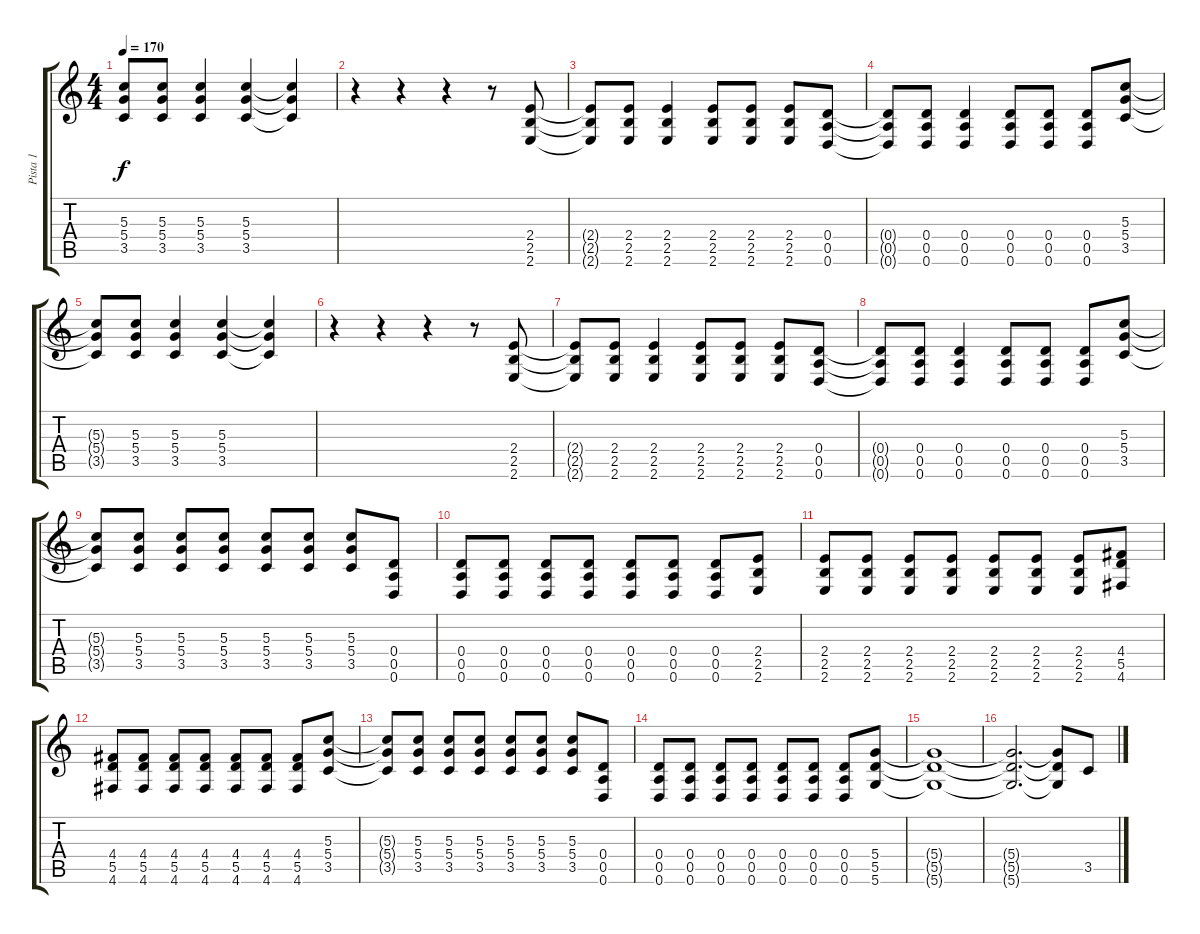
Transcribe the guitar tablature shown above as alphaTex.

\track ("Pista 1" "Pista 1") {instrument distortionguitar}
\staff {score tabs}
\tuning (E4 B3 G3 D3 A2 D2) {hide}
\ts (4 4)
\tempo 170
\clef g2
\ks c
(5.3{t} 5.4{t} 3.5{t}).8{dy f} (5.3 5.4 3.5).8 (5.3 5.4 3.5).4 (5.3 5.4 3.5).4 (5.3{t} 5.4{t} 3.5{t}).4 |
r.4 r.4 r.4 r.8 (2.4 2.5 2.6).8 |
(2.4{t} 2.5{t} 2.6{t}).8 (2.4 2.5 2.6).8 (2.4 2.5 2.6).4 (2.4 2.5 2.6).8 (2.4 2.5 2.6).8 (2.4 2.5 2.6).8 (0.4 0.5 0.6).8 |
(0.4{t} 0.5{t} 0.6{t}).8 (0.4 0.5 0.6).8 (0.4 0.5 0.6).4 (0.4 0.5 0.6).8 (0.4 0.5 0.6).8 (0.4 0.5 0.6).8 (5.3 5.4 3.5).8 |
(5.3{t} 5.4{t} 3.5{t}).8 (5.3 5.4 3.5).8 (5.3 5.4 3.5).4 (5.3 5.4 3.5).4 (5.3{t} 5.4{t} 3.5{t}).4 |
r.4 r.4 r.4 r.8 (2.4 2.5 2.6).8 |
(2.4{t} 2.5{t} 2.6{t}).8 (2.4 2.5 2.6).8 (2.4 2.5 2.6).4 (2.4 2.5 2.6).8 (2.4 2.5 2.6).8 (2.4 2.5 2.6).8 (0.4 0.5 0.6).8 |
(0.4{t} 0.5{t} 0.6{t}).8 (0.4 0.5 0.6).8 (0.4 0.5 0.6).4 (0.4 0.5 0.6).8 (0.4 0.5 0.6).8 (0.4 0.5 0.6).8 (5.3 5.4 3.5).8 |
(5.3{t} 5.4{t} 3.5{t}).8 (5.3 5.4 3.5).8 (5.3 5.4 3.5).8 (5.3 5.4 3.5).8 (5.3 5.4 3.5).8 (5.3 5.4 3.5).8 (5.3 5.4 3.5).8 (0.4 0.5 0.6).8 |
(0.4 0.5 0.6).8 (0.4 0.5 0.6).8 (0.4 0.5 0.6).8 (0.4 0.5 0.6).8 (0.4 0.5 0.6).8 (0.4 0.5 0.6).8 (0.4 0.5 0.6).8 (2.4 2.5 2.6).8 |
(2.4 2.5 2.6).8 (2.4 2.5 2.6).8 (2.4 2.5 2.6).8 (2.4 2.5 2.6).8 (2.4 2.5 2.6).8 (2.4 2.5 2.6).8 (2.4 2.5 2.6).8 (4.4 5.5 4.6).8 |
(4.4 5.5 4.6).8 (4.4 5.5 4.6).8 (4.4 5.5 4.6).8 (4.4 5.5 4.6).8 (4.4 5.5 4.6).8 (4.4 5.5 4.6).8 (4.4 5.5 4.6).8 (5.3 5.4 3.5).8 |
(5.3{t} 5.4{t} 3.5{t}).8 (5.3 5.4 3.5).8 (5.3 5.4 3.5).8 (5.3 5.4 3.5).8 (5.3 5.4 3.5).8 (5.3 5.4 3.5).8 (5.3 5.4 3.5).8 (0.4 0.5 0.6).8 |
(0.4 0.5 0.6).8 (0.4 0.5 0.6).8 (0.4 0.5 0.6).8 (0.4 0.5 0.6).8 (0.4 0.5 0.6).8 (0.4 0.5 0.6).8 (0.4 0.5 0.6).8 (5.4 5.5 5.6).8 |
(5.4{t} 5.5{t} 5.6{t}).1 |
(5.4{t} 5.5{t} 5.6{t}).2{d} (5.4{t} 5.5{t} 5.6{t}).8 3.5.8{balance 3 instrument electricguitarclean}
